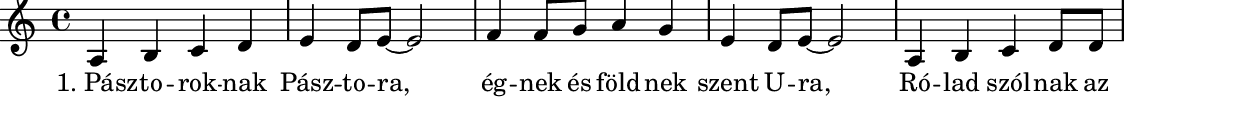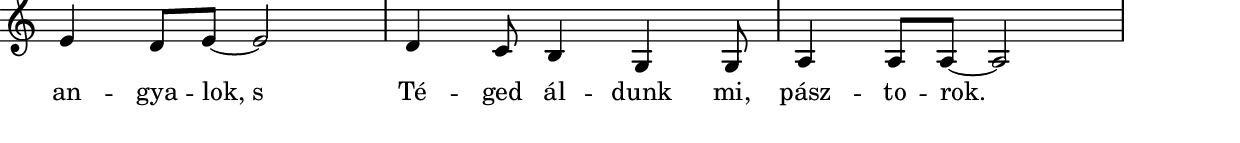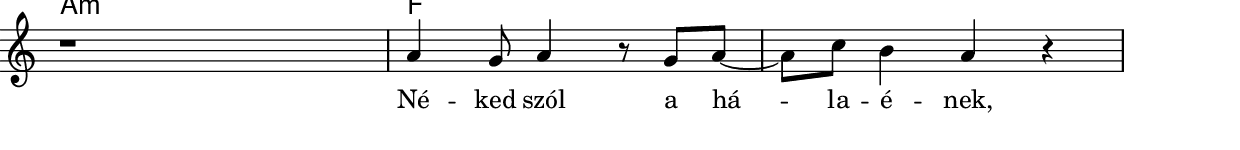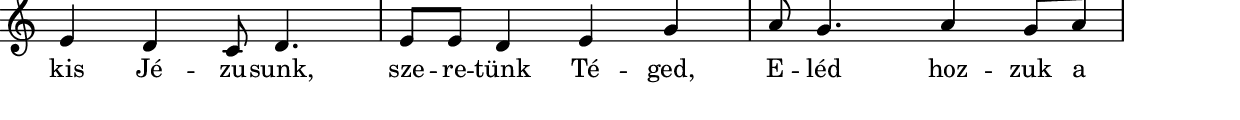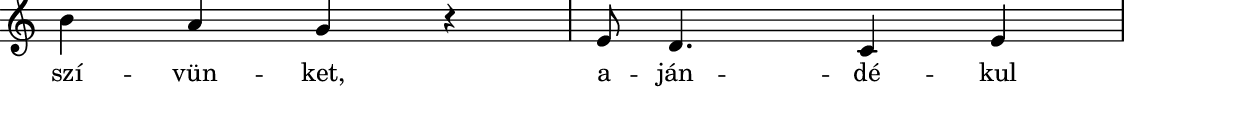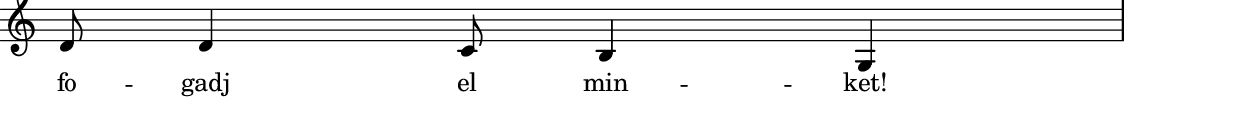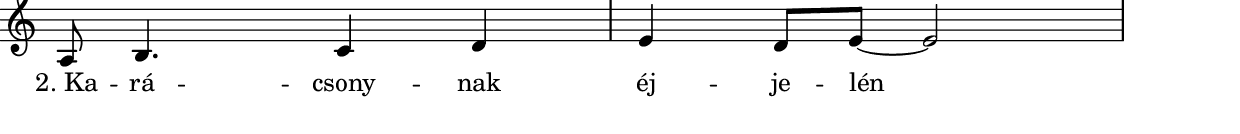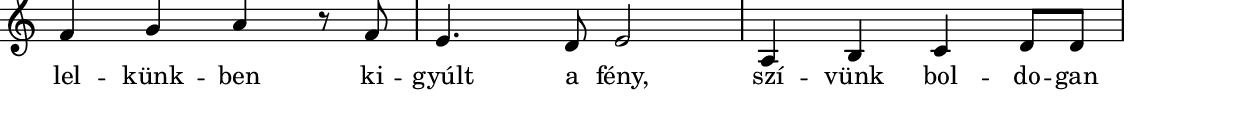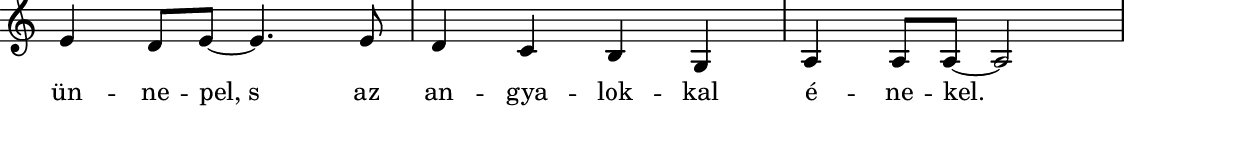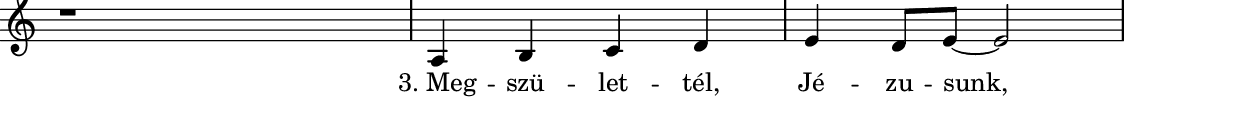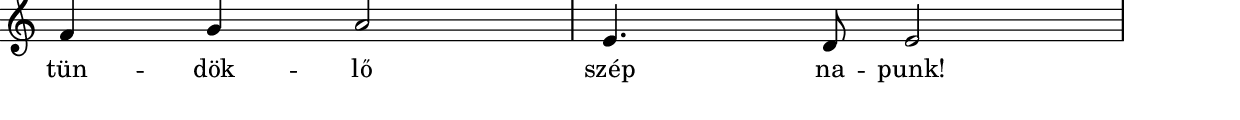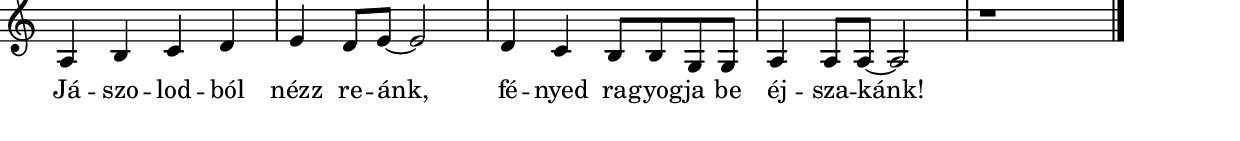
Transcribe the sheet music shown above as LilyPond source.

% MusicXML to Lilypond converter by Kovi

szovegAAA = \lyricmode {  "1. Pász" -- "to" -- "rok" -- "nak" "Pász" -- "to" -- "ra," "ég" -- "nek" "és" "föld" -- "nek" "szent" "U" -- "ra," "Ró" -- "lad" "szól" -- "nak" "az" "an" -- "gya" -- "lok, s" "Té" -- "ged" "ál" -- "dunk" "mi," "pász" -- "to" -- "rok." "Né" -- "ked" "szól" "a" "há" -- "la" -- "é" -- "nek," "kis" "Jé" -- "zu" -- "sunk," "sze" -- "re" -- "tünk" "Té" -- "ged," "E" -- "léd" "hoz" -- "zuk" "a" "szí" -- "vün" -- "ket," "a" -- "ján" -- "dé" -- "kul" "fo" -- "gadj" "el" "min" -- "ket!" "2. Ka" -- "rá" -- "csony" -- "nak" "éj" -- "je" -- "lén" "lel" -- "künk" -- "ben" "ki" -- "gyúlt" "a" "fény," "szí" -- "vünk" "bol" -- "do" -- "gan" "ün" -- "ne" -- "pel, s" "az" "an" -- "gya" -- "lok" -- "kal" "é" -- "ne" -- "kel." "3. Meg" -- "szü" -- "let" -- "tél," "Jé" -- "zu" -- "sunk," "tün" -- "dök" -- "lő" "szép" "na" -- "punk!" "Já" -- "szo" -- "lod" -- "ból" "nézz" "re" -- "ánk," "fé" -- "nyed" "ra" -- "gyog" -- "ja" "be" "éj" -- "sza" -- "kánk!"  }

% Analyzing...
% 1 parts
% 1 Staff
% forceBassClefActive = 
melody = {
% 142 notes in the part
% 1 voices

\new Staff
\new Voice {
% 142 notes
% 35 mesaures

% Measure 1
\clef "treble"
\key c \major
\time 4/4 
a4 b4 c'4 d'4 
% Measure 2
e'4 d'8 e'8~ e'2 
% Measure 3
f'4 f'8 g'8 a'4 g'4 
% Measure 4
e'4 d'8 e'8~ e'2 
% Measure 5
a4 b4 c'4 d'8 d'8 
% Measure 6
\break
e'4 d'8 e'8~ e'2 
% Measure 7
d'4 c'8 b4 g4 g8 
% Measure 8
a4 a8 a8~ a2 
% Measure 9
r1 
% Measure 10
\once \override Score.RehearsalMark #'self-alignment-X = #LEFT
\mark \markup{ \fontsize #-1 \box Refrén } 
a'4 g'8 a'4 r8 g'8 a'8~ 
% Measure 11
a'8 c''8 b'4 a'4 r4 
% Measure 12
\break
e'4 d'4 c'8 d'4. 
% Measure 13
e'8 e'8 d'4 e'4 g'4 
% Measure 14
a'8 g'4. a'4 g'8 a'8 
% Measure 15
b'4 a'4 g'4 r4 
% Measure 16
e'8 d'4. c'4 e'4 
% Measure 17
\break
d'8 d'4 c'8 b4 g4 
% Measure 18
\break
a8 b4. c'4 d'4 
% Measure 19
e'4 d'8 e'8~ e'2 
% Measure 20
f'4 g'4 a'4 r8 f'8 
% Measure 21
e'4. d'8 e'2 
% Measure 22
a4 b4 c'4 d'8 d'8 
% Measure 23
\break
e'4 d'8 e'8~ e'4. e'8 
% Measure 24
d'4 c'4 b4 g4 
% Measure 25
a4 a8 a8~ a2 
% Measure 26
r1 
% Measure 27
a4 b4 c'4 d'4 
% Measure 28
e'4 d'8 e'8~ e'2 
% Measure 29
\break
f'4 g'4 a'2 
% Measure 30
e'4. d'8 e'2 
% Measure 31
\break
a4 b4 c'4 d'4 
% Measure 32
e'4 d'8 e'8~ e'2 
% Measure 33
d'4 c'4 b8 b8 g8 g8 
% Measure 34
a4 a8 a8~ a2 
% Measure 35
r1 \bar "|." 
} % voice
\addlyrics { \szovegAAA }

} % melody


harmonies = \chordmode {
% 33 chords
\germanChords
a4:m s4 s4 s4 e4:m s4 s4 s4 f4 s4 s4 s4 e4:m s4 s4 s4 a4:m s4 s4 s4 e4:m s4 s4 s4 g4 s4 s4 s4 a4:m s4 s4 s4 a4:m s4 s4 s4 f4 s4 s4 s4 s4 s4 s4 s4 c4 s4 s4 s4 e4:m s4 s4 s4 f4 s4 s4 s4 s4 s4 s4 s4 c4 s4 s4 s4 e4:m s4 s4 s4 a4:m s4 s4 s4 e4:m s4 s4 s4 f4 s4 s4 s4 e4:m s4 s4 s4 a4:m s4 s4 s4 e4:m s4 s4 s4 g4 s4 s4 s4 a4:m s4 s4 s4 a4:m s4 s4 s4 a4:m s4 s4 s4 e4:m s4 s4 s4 f4 s4 s4 s4 e4 s4 s4 s4 a4:m s4 s4 s4 e4:m s4 s4 s4 g4 s4 s4 s4 a4:m s4 s4 s4 a4:m
}

\include "../../definitions.ly"
